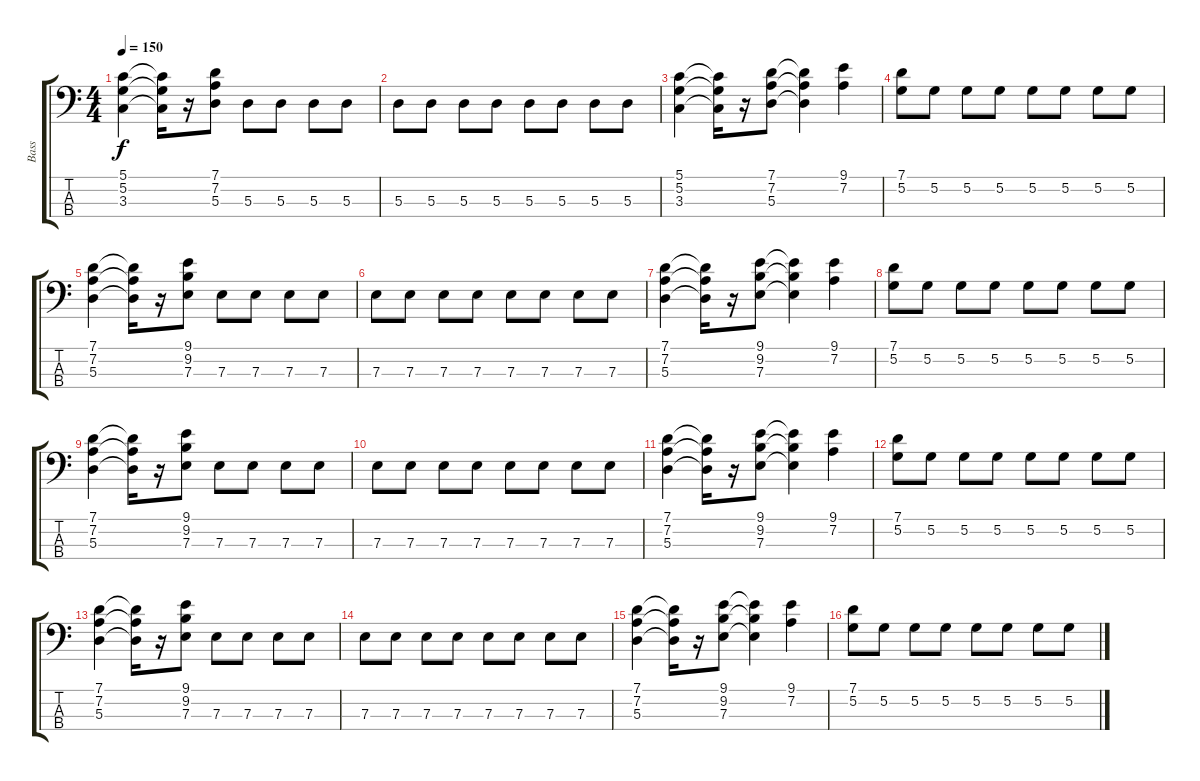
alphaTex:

\track ("Bass" "Bass") {instrument electricbassfinger}
\staff {score tabs}
\tuning (G2 D2 A1 E1) {hide}
\ts (4 4)
\tempo 150
\clef f4
\ks c
(5.1 5.2 3.3).4{dy f} (5.1{t} 5.2{t} 3.3{t}).16 r.16 (7.1 7.2 5.3).8 5.3.8 5.3.8 5.3.8 5.3.8 |
5.3.8 5.3.8 5.3.8 5.3.8 5.3.8 5.3.8 5.3.8 5.3.8 |
(5.1 5.2 3.3).4 (5.1{t} 5.2{t} 3.3{t}).16 r.16 (7.1 7.2 5.3).8 (7.1{t} 7.2{t} 5.3{t}).4 (9.1 7.2).4 |
(7.1 5.2).8 5.2.8 5.2.8 5.2.8 5.2.8 5.2.8 5.2.8 5.2.8 |
(7.1 7.2 5.3).4 (7.1{t} 7.2{t} 5.3{t}).16 r.16 (9.1 9.2 7.3).8 7.3.8 7.3.8 7.3.8 7.3.8 |
7.3.8 7.3.8 7.3.8 7.3.8 7.3.8 7.3.8 7.3.8 7.3.8 |
(7.1 7.2 5.3).4 (7.1{t} 7.2{t} 5.3{t}).16 r.16 (9.1 9.2 7.3).8 (9.1{t} 9.2{t} 7.3{t}).4 (9.1 7.2).4 |
(7.1 5.2).8 5.2.8 5.2.8 5.2.8 5.2.8 5.2.8 5.2.8 5.2.8 |
(7.1 7.2 5.3).4 (7.1{t} 7.2{t} 5.3{t}).16 r.16 (9.1 9.2 7.3).8 7.3.8 7.3.8 7.3.8 7.3.8 |
7.3.8 7.3.8 7.3.8 7.3.8 7.3.8 7.3.8 7.3.8 7.3.8 |
(7.1 7.2 5.3).4 (7.1{t} 7.2{t} 5.3{t}).16 r.16 (9.1 9.2 7.3).8 (9.1{t} 9.2{t} 7.3{t}).4 (9.1 7.2).4 |
(7.1 5.2).8 5.2.8 5.2.8 5.2.8 5.2.8 5.2.8 5.2.8 5.2.8 |
(7.1 7.2 5.3).4 (7.1{t} 7.2{t} 5.3{t}).16 r.16 (9.1 9.2 7.3).8 7.3.8 7.3.8 7.3.8 7.3.8 |
7.3.8 7.3.8 7.3.8 7.3.8 7.3.8 7.3.8 7.3.8 7.3.8 |
(7.1 7.2 5.3).4 (7.1{t} 7.2{t} 5.3{t}).16 r.16 (9.1 9.2 7.3).8 (9.1{t} 9.2{t} 7.3{t}).4 (9.1 7.2).4 |
(7.1 5.2).8 5.2.8 5.2.8 5.2.8 5.2.8 5.2.8 5.2.8 5.2.8
